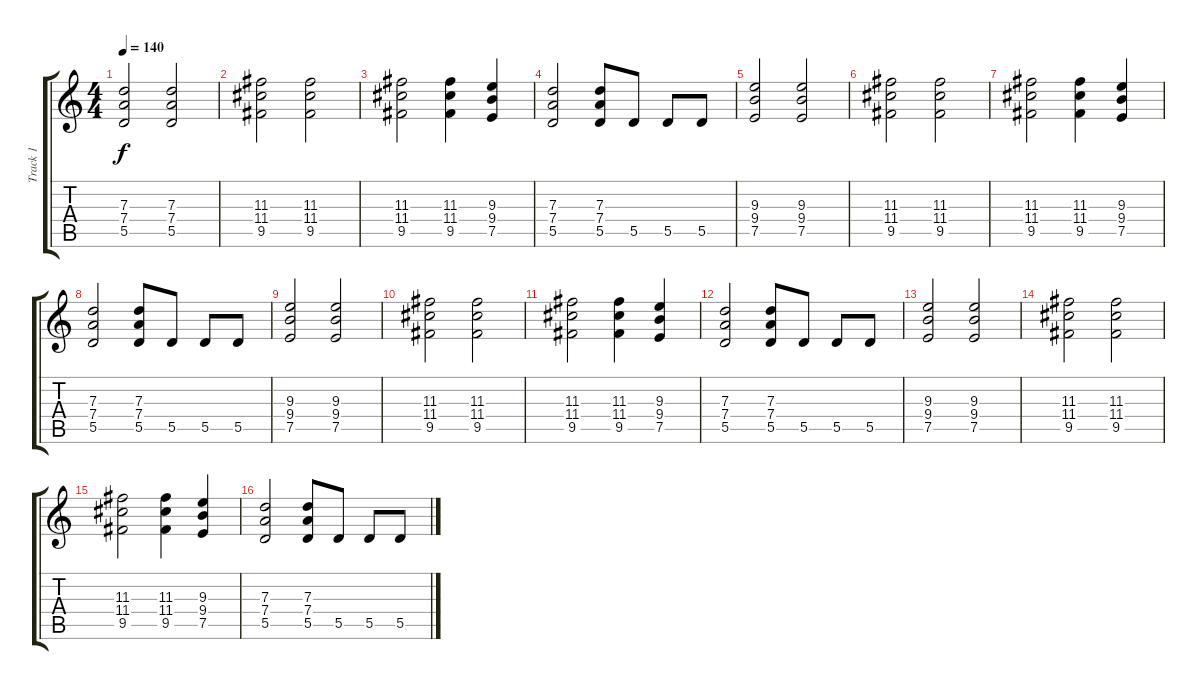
\track ("Track 1" "Track 1") {instrument distortionguitar}
\staff {score tabs}
\tuning (E4 B3 G3 D3 A2 E2) {hide}
\ts (4 4)
\tempo 140
\clef g2
\ks c
(7.3 7.4 5.5).2{dy f} (7.3 7.4 5.5).2 |
(11.3 11.4 9.5).2 (11.3 11.4 9.5).2 |
(11.3 11.4 9.5).2 (11.3 11.4 9.5).4 (9.3 9.4 7.5).4 |
(7.3 7.4 5.5).2 (7.3 7.4 5.5).8 5.5.8 5.5.8 5.5.8 |
(9.3 9.4 7.5).2 (9.3 9.4 7.5).2 |
(11.3 11.4 9.5).2 (11.3 11.4 9.5).2 |
(11.3 11.4 9.5).2 (11.3 11.4 9.5).4 (9.3 9.4 7.5).4 |
(7.3 7.4 5.5).2 (7.3 7.4 5.5).8 5.5.8 5.5.8 5.5.8 |
(9.3 9.4 7.5).2 (9.3 9.4 7.5).2 |
(11.3 11.4 9.5).2 (11.3 11.4 9.5).2 |
(11.3 11.4 9.5).2 (11.3 11.4 9.5).4 (9.3 9.4 7.5).4 |
(7.3 7.4 5.5).2 (7.3 7.4 5.5).8 5.5.8 5.5.8 5.5.8 |
(9.3 9.4 7.5).2 (9.3 9.4 7.5).2 |
(11.3 11.4 9.5).2 (11.3 11.4 9.5).2 |
(11.3 11.4 9.5).2 (11.3 11.4 9.5).4 (9.3 9.4 7.5).4 |
(7.3 7.4 5.5).2 (7.3 7.4 5.5).8 5.5.8 5.5.8 5.5.8
